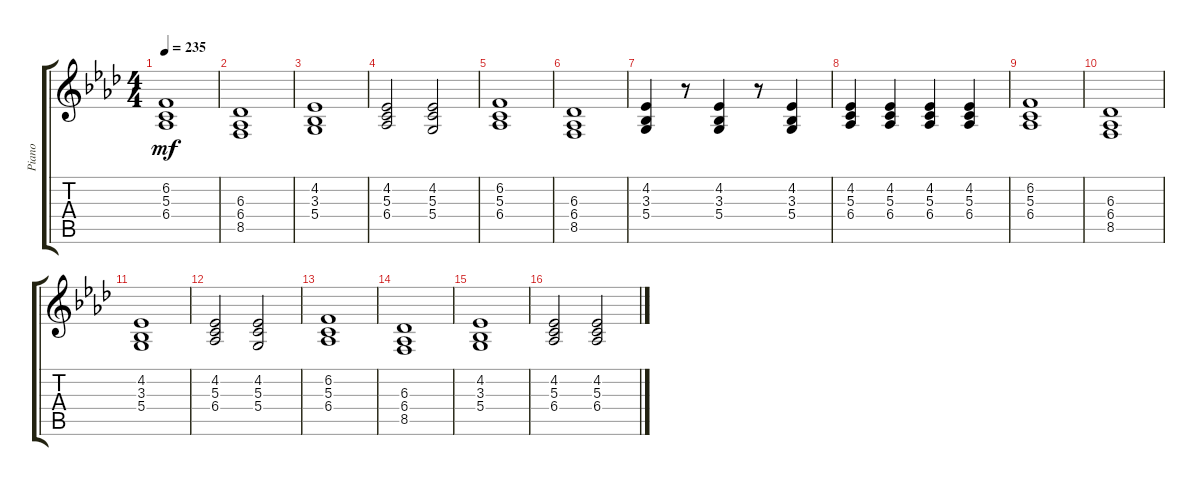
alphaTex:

\track ("Piano" "Piano") {instrument acousticgrandpiano}
\staff {score tabs}
\tuning (E4 B3 G3 D3 A2 E2) {hide}
\ts (4 4)
\tempo 235
\clef g2
\ks ab
(6.2 5.3 6.4).1{dy mf} |
(6.3 6.4 8.5).1 |
(4.2 3.3 5.4).1 |
(4.2 5.3 6.4).2 (4.2 5.3 5.4).2 |
(6.2 5.3 6.4).1 |
(6.3 6.4 8.5).1 |
(4.2 3.3 5.4).4 r.8 (4.2 3.3 5.4).4 r.8 (4.2 3.3 5.4).4 |
(4.2 5.3 6.4).4 (4.2 5.3 6.4).4 (4.2 5.3 6.4).4 (4.2 5.3 6.4).4 |
(6.2 5.3 6.4).1 |
(6.3 6.4 8.5).1 |
(4.2 3.3 5.4).1 |
(4.2 5.3 6.4).2 (4.2 5.3 5.4).2 |
(6.2 5.3 6.4).1 |
(6.3 6.4 8.5).1 |
(4.2 3.3 5.4).1 |
(4.2 5.3 6.4).2 (4.2 5.3 6.4).2
